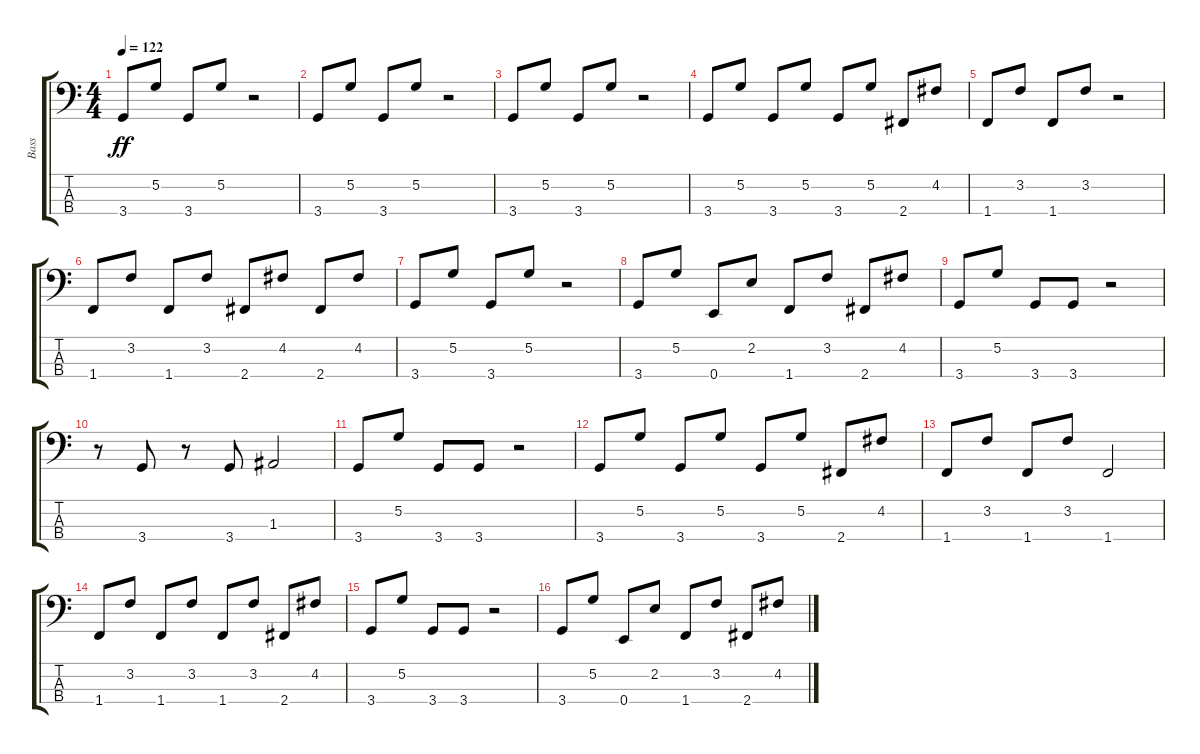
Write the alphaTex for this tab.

\track ("Bass" "Bass") {instrument electricbassfinger}
\staff {score tabs}
\tuning (G2 D2 A1 E1) {hide}
\ts (4 4)
\tempo 122
\clef f4
\ks c
3.4.8{dy ff} 5.2.8 3.4.8 5.2.8 r.2 |
3.4.8 5.2.8 3.4.8 5.2.8 r.2 |
3.4.8 5.2.8 3.4.8 5.2.8 r.2 |
3.4.8 5.2.8 3.4.8 5.2.8 3.4.8 5.2.8 2.4.8 4.2.8 |
1.4.8 3.2.8 1.4.8 3.2.8 r.2 |
1.4.8 3.2.8 1.4.8 3.2.8 2.4.8 4.2.8 2.4.8 4.2.8 |
3.4.8 5.2.8 3.4.8 5.2.8 r.2 |
3.4.8 5.2.8 0.4.8 2.2.8 1.4.8 3.2.8 2.4.8 4.2.8 |
3.4.8 5.2.8 3.4.8 3.4.8 r.2 |
r.8 3.4.8 r.8 3.4.8 1.3.2 |
3.4.8 5.2.8 3.4.8 3.4.8 r.2 |
3.4.8 5.2.8 3.4.8 5.2.8 3.4.8 5.2.8 2.4.8 4.2.8 |
1.4.8 3.2.8 1.4.8 3.2.8 1.4.2 |
1.4.8 3.2.8 1.4.8 3.2.8 1.4.8 3.2.8 2.4.8 4.2.8 |
3.4.8 5.2.8 3.4.8 3.4.8 r.2 |
3.4.8 5.2.8 0.4.8 2.2.8 1.4.8 3.2.8 2.4.8 4.2.8
